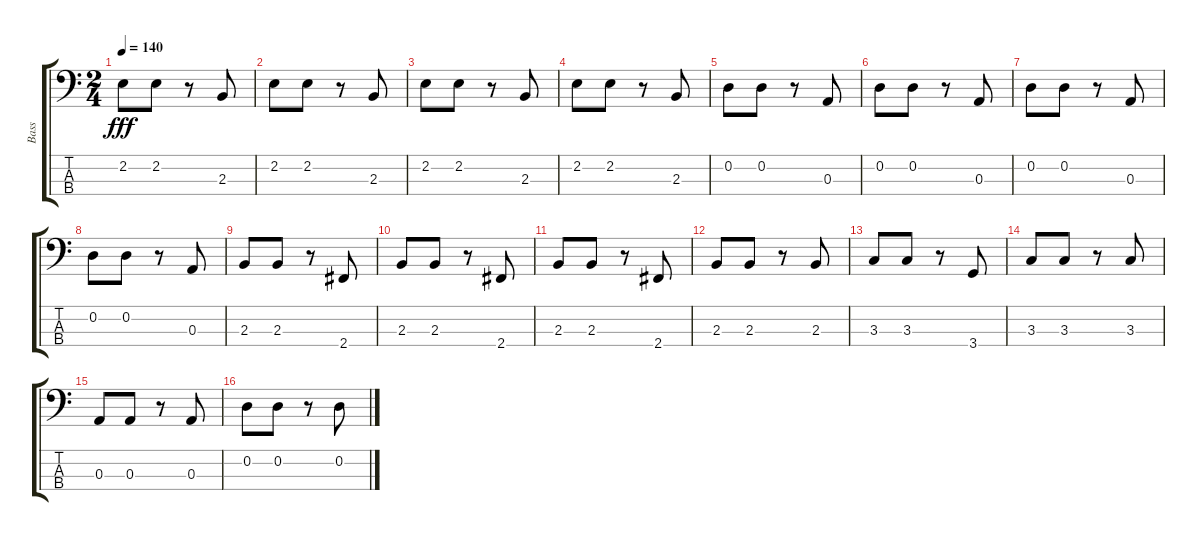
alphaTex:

\track ("Bass" "Bass") {instrument electricbassfinger}
\staff {score tabs}
\tuning (G2 D2 A1 E1) {hide}
\ts (2 4)
\tempo 140
\clef f4
\ks c
2.2.8{dy fff} 2.2.8 r.8 2.3.8 |
2.2.8 2.2.8 r.8 2.3.8 |
2.2.8 2.2.8 r.8 2.3.8 |
2.2.8 2.2.8 r.8 2.3.8 |
0.2.8 0.2.8 r.8 0.3.8 |
0.2.8 0.2.8 r.8 0.3.8 |
0.2.8 0.2.8 r.8 0.3.8 |
0.2.8 0.2.8 r.8 0.3.8 |
2.3.8 2.3.8 r.8 2.4.8 |
2.3.8 2.3.8 r.8 2.4.8 |
2.3.8 2.3.8 r.8 2.4.8 |
2.3.8 2.3.8 r.8 2.3.8 |
3.3.8 3.3.8 r.8 3.4.8 |
3.3.8 3.3.8 r.8 3.3.8 |
0.3.8 0.3.8 r.8 0.3.8 |
0.2.8 0.2.8 r.8 0.2.8
